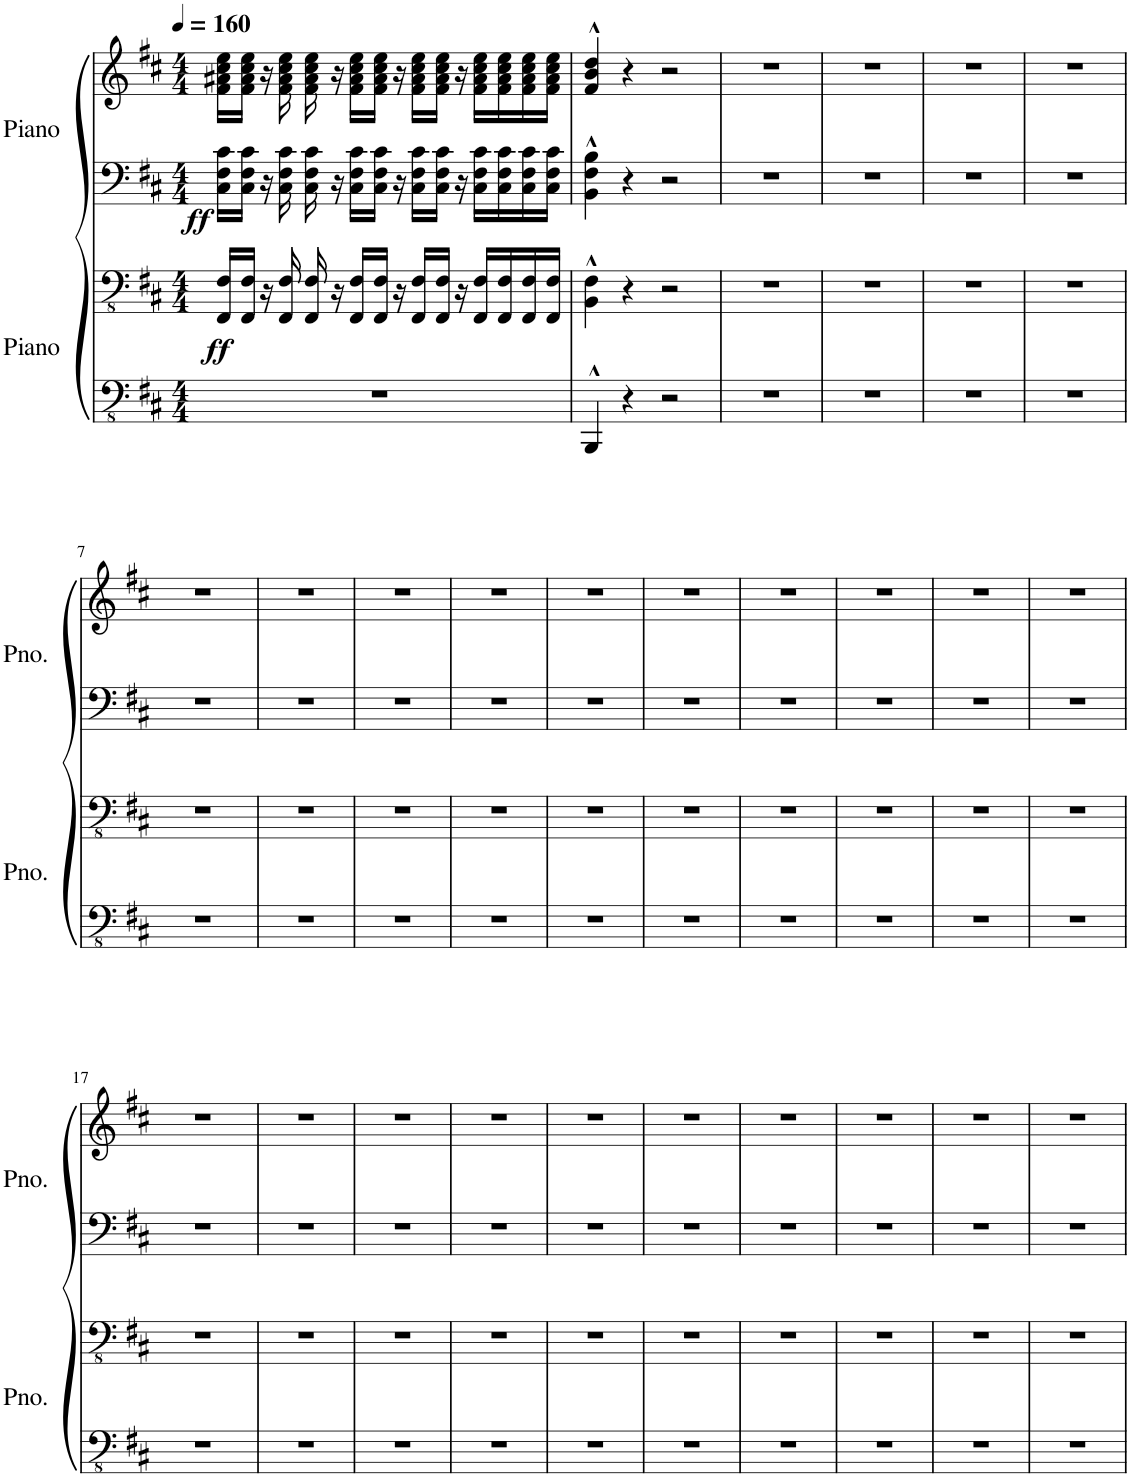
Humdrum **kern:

**kern	**kern	**dynam	**kern	**dynam	**kern
*part4	*part3	*part3	*part2	*part2	*part1
*staff4	*staff3	*staff3	*staff2	*staff2	*staff1
*I"Piano	*I"Piano	*	*I"Piano	*	*I"Piano
*I'Pno.	*I'Pno.	*	*I'Pno.	*	*I'Pno.
*clefFv4	*clefFv4	*	*clefF4	*	*clefG2
*k[f#c#]	*k[f#c#]	*	*k[f#c#]	*	*k[f#c#]
*M4/4	*M4/4	*	*M4/4	*	*M4/4
*MM160	*MM160	*	*MM160	*	*MM160
=1	=1	=1	=1	=1	=1
!	!	!LO:DY:b	!	!LO:DY:b	!
1r	16FFF#/ 16FF#/LL	ff	16C#\ 16F#\ 16c#\LL	ff	16f#\ 16a#X\ 16cc#\ 16ee\LL
.	16FFF#/ 16FF#/JJ	.	16C#\ 16F#\ 16c#\JJ	.	16f#\ 16a#\ 16cc#\ 16ee\JJ
.	16r	.	16r	.	16r
.	16FFF#/ 16FF#/	.	16C#\ 16F#\ 16c#\	.	16f#\ 16a#\ 16cc#\ 16ee\
.	16FFF#/ 16FF#/	.	16C#\ 16F#\ 16c#\	.	16f#\ 16a#\ 16cc#\ 16ee\
.	16r	.	16r	.	16r
.	16FFF#/ 16FF#/LL	.	16C#\ 16F#\ 16c#\LL	.	16f#\ 16a#\ 16cc#\ 16ee\LL
.	16FFF#/ 16FF#/JJ	.	16C#\ 16F#\ 16c#\JJ	.	16f#\ 16a#\ 16cc#\ 16ee\JJ
.	16r	.	16r	.	16r
.	16FFF#/ 16FF#/LL	.	16C#\ 16F#\ 16c#\LL	.	16f#\ 16a#\ 16cc#\ 16ee\LL
.	16FFF#/ 16FF#/JJ	.	16C#\ 16F#\ 16c#\JJ	.	16f#\ 16a#\ 16cc#\ 16ee\JJ
.	16r	.	16r	.	16r
.	16FFF#/ 16FF#/LL	.	16C#\ 16F#\ 16c#\LL	.	16f#\ 16a#\ 16cc#\ 16ee\LL
.	16FFF#/ 16FF#/	.	16C#\ 16F#\ 16c#\	.	16f#\ 16a#\ 16cc#\ 16ee\
.	16FFF#/ 16FF#/	.	16C#\ 16F#\ 16c#\	.	16f#\ 16a#\ 16cc#\ 16ee\
.	16FFF#/ 16FF#/JJ	.	16C#\ 16F#\ 16c#\JJ	.	16f#\ 16a#\ 16cc#\ 16ee\JJ
=2	=2	=2	=2	=2	=2
4BBBB^^/	4BBB\^^ 4FF#\^^	.	4BB\^^ 4F#\^^ 4B\^^	.	4f#/^^ 4b/^^ 4dd/^^
4r	4r	.	4r	.	4r
2r	2r	.	2r	.	2r
=3	=3	=3	=3	=3	=3
1r	1r	.	1r	.	1r
=4	=4	=4	=4	=4	=4
1r	1r	.	1r	.	1r
=5	=5	=5	=5	=5	=5
1r	1r	.	1r	.	1r
=6	=6	=6	=6	=6	=6
1r	1r	.	1r	.	1r
!!LO:LB:g=z
=7	=7	=7	=7	=7	=7
1r	1r	.	1r	.	1r
=8	=8	=8	=8	=8	=8
1r	1r	.	1r	.	1r
=9	=9	=9	=9	=9	=9
1r	1r	.	1r	.	1r
=10	=10	=10	=10	=10	=10
1r	1r	.	1r	.	1r
=11	=11	=11	=11	=11	=11
1r	1r	.	1r	.	1r
=12	=12	=12	=12	=12	=12
1r	1r	.	1r	.	1r
=13	=13	=13	=13	=13	=13
1r	1r	.	1r	.	1r
=14	=14	=14	=14	=14	=14
1r	1r	.	1r	.	1r
=15	=15	=15	=15	=15	=15
1r	1r	.	1r	.	1r
=16	=16	=16	=16	=16	=16
1r	1r	.	1r	.	1r
!!LO:LB:g=z
=17	=17	=17	=17	=17	=17
1r	1r	.	1r	.	1r
=18	=18	=18	=18	=18	=18
1r	1r	.	1r	.	1r
=19	=19	=19	=19	=19	=19
1r	1r	.	1r	.	1r
=20	=20	=20	=20	=20	=20
1r	1r	.	1r	.	1r
=21	=21	=21	=21	=21	=21
1r	1r	.	1r	.	1r
=22	=22	=22	=22	=22	=22
1r	1r	.	1r	.	1r
=23	=23	=23	=23	=23	=23
1r	1r	.	1r	.	1r
=24	=24	=24	=24	=24	=24
1r	1r	.	1r	.	1r
=25	=25	=25	=25	=25	=25
1r	1r	.	1r	.	1r
=26	=26	=26	=26	=26	=26
1r	1r	.	1r	.	1r
=	=	=	=	=	=
*-	*-	*-	*-	*-	*-
